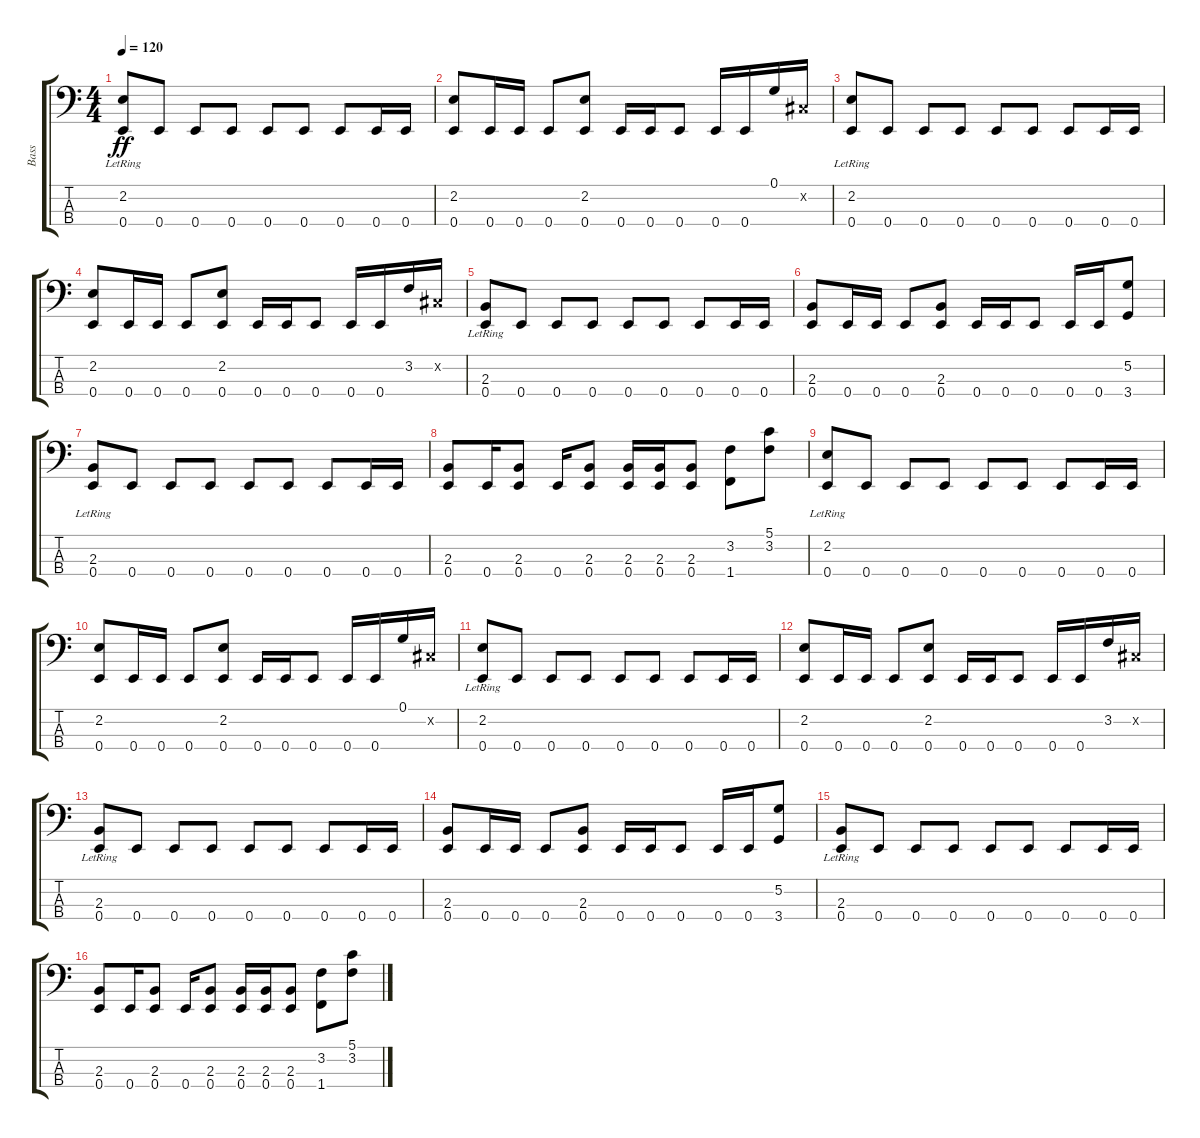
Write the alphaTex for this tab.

\track ("Bass" "Bass") {instrument electricbassfinger}
\staff {score tabs}
\tuning (G2 D2 A1 E1) {hide}
\ts (4 4)
\tempo 120
\clef f4
\ks c
(2.2{lr} 0.4).8{dy ff instrument electricbassfinger} 0.4.8 0.4.8 0.4.8 0.4.8 0.4.8 0.4.8 0.4.16 0.4.16 |
(2.2 0.4).8 0.4.16 0.4.16 0.4.8 (2.2 0.4).8 0.4.16 0.4.16 0.4.8 0.4.16 0.4.16 0.1.16 -1.2{x}.16 |
(2.2{lr} 0.4).8 0.4.8 0.4.8 0.4.8 0.4.8 0.4.8 0.4.8 0.4.16 0.4.16 |
(2.2 0.4).8 0.4.16 0.4.16 0.4.8 (2.2 0.4).8 0.4.16 0.4.16 0.4.8 0.4.16 0.4.16 3.2.16 -1.2{x}.16 |
(2.3{lr} 0.4).8 0.4.8 0.4.8 0.4.8 0.4.8 0.4.8 0.4.8 0.4.16 0.4.16 |
(2.3 0.4).8 0.4.16 0.4.16 0.4.8 (2.3 0.4).8 0.4.16 0.4.16 0.4.8 0.4.16 0.4.16 (5.2 3.4).8 |
(2.3{lr} 0.4).8 0.4.8 0.4.8 0.4.8 0.4.8 0.4.8 0.4.8 0.4.16 0.4.16 |
(2.3 0.4).8 0.4.16 (2.3 0.4).8 0.4.16 (2.3 0.4).8 (2.3 0.4).16 (2.3 0.4).16 (2.3 0.4).8 (3.2 1.4).8 (5.1 3.2).8 |
(2.2{lr} 0.4).8 0.4.8 0.4.8 0.4.8 0.4.8 0.4.8 0.4.8 0.4.16 0.4.16 |
(2.2 0.4).8 0.4.16 0.4.16 0.4.8 (2.2 0.4).8 0.4.16 0.4.16 0.4.8 0.4.16 0.4.16 0.1.16 -1.2{x}.16 |
(2.2{lr} 0.4).8 0.4.8 0.4.8 0.4.8 0.4.8 0.4.8 0.4.8 0.4.16 0.4.16 |
(2.2 0.4).8 0.4.16 0.4.16 0.4.8 (2.2 0.4).8 0.4.16 0.4.16 0.4.8 0.4.16 0.4.16 3.2.16 -1.2{x}.16 |
(2.3{lr} 0.4).8 0.4.8 0.4.8 0.4.8 0.4.8 0.4.8 0.4.8 0.4.16 0.4.16 |
(2.3 0.4).8 0.4.16 0.4.16 0.4.8 (2.3 0.4).8 0.4.16 0.4.16 0.4.8 0.4.16 0.4.16 (5.2 3.4).8 |
(2.3{lr} 0.4).8 0.4.8 0.4.8 0.4.8 0.4.8 0.4.8 0.4.8 0.4.16 0.4.16 |
(2.3 0.4).8 0.4.16 (2.3 0.4).8 0.4.16 (2.3 0.4).8 (2.3 0.4).16 (2.3 0.4).16 (2.3 0.4).8 (3.2 1.4).8 (5.1 3.2).8
